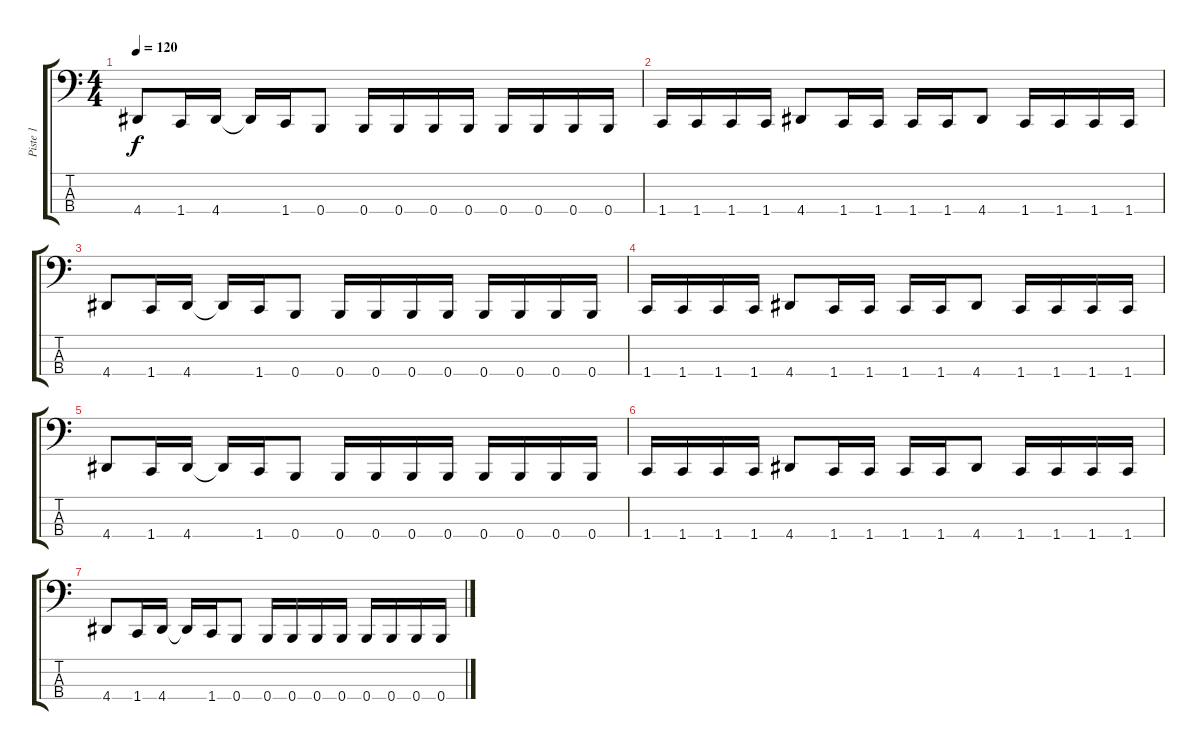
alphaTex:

\track ("Piste 1" "Piste 1") {instrument slapbass2}
\staff {score tabs}
\tuning (E2 B1 Gb1 B0) {hide}
\ts (4 4)
\tempo 120
\clef f4
\ks c
4.4.8{dy f} 1.4.16 4.4.16 4.4{t}.16 1.4.16 0.4.8 0.4.16 0.4.16 0.4.16 0.4.16 0.4.16 0.4.16 0.4.16 0.4.16 |
1.4.16 1.4.16 1.4.16 1.4.16 4.4.8 1.4.16 1.4.16 1.4.16 1.4.16 4.4.8 1.4.16 1.4.16 1.4.16 1.4.16 |
4.4.8 1.4.16 4.4.16 4.4{t}.16 1.4.16 0.4.8 0.4.16 0.4.16 0.4.16 0.4.16 0.4.16 0.4.16 0.4.16 0.4.16 |
1.4.16 1.4.16 1.4.16 1.4.16 4.4.8 1.4.16 1.4.16 1.4.16 1.4.16 4.4.8 1.4.16 1.4.16 1.4.16 1.4.16 |
4.4.8 1.4.16 4.4.16 4.4{t}.16 1.4.16 0.4.8 0.4.16 0.4.16 0.4.16 0.4.16 0.4.16 0.4.16 0.4.16 0.4.16 |
1.4.16 1.4.16 1.4.16 1.4.16 4.4.8 1.4.16 1.4.16 1.4.16 1.4.16 4.4.8 1.4.16 1.4.16 1.4.16 1.4.16 |
4.4.8 1.4.16 4.4.16 4.4{t}.16 1.4.16 0.4.8 0.4.16 0.4.16 0.4.16 0.4.16 0.4.16 0.4.16 0.4.16 0.4.16
